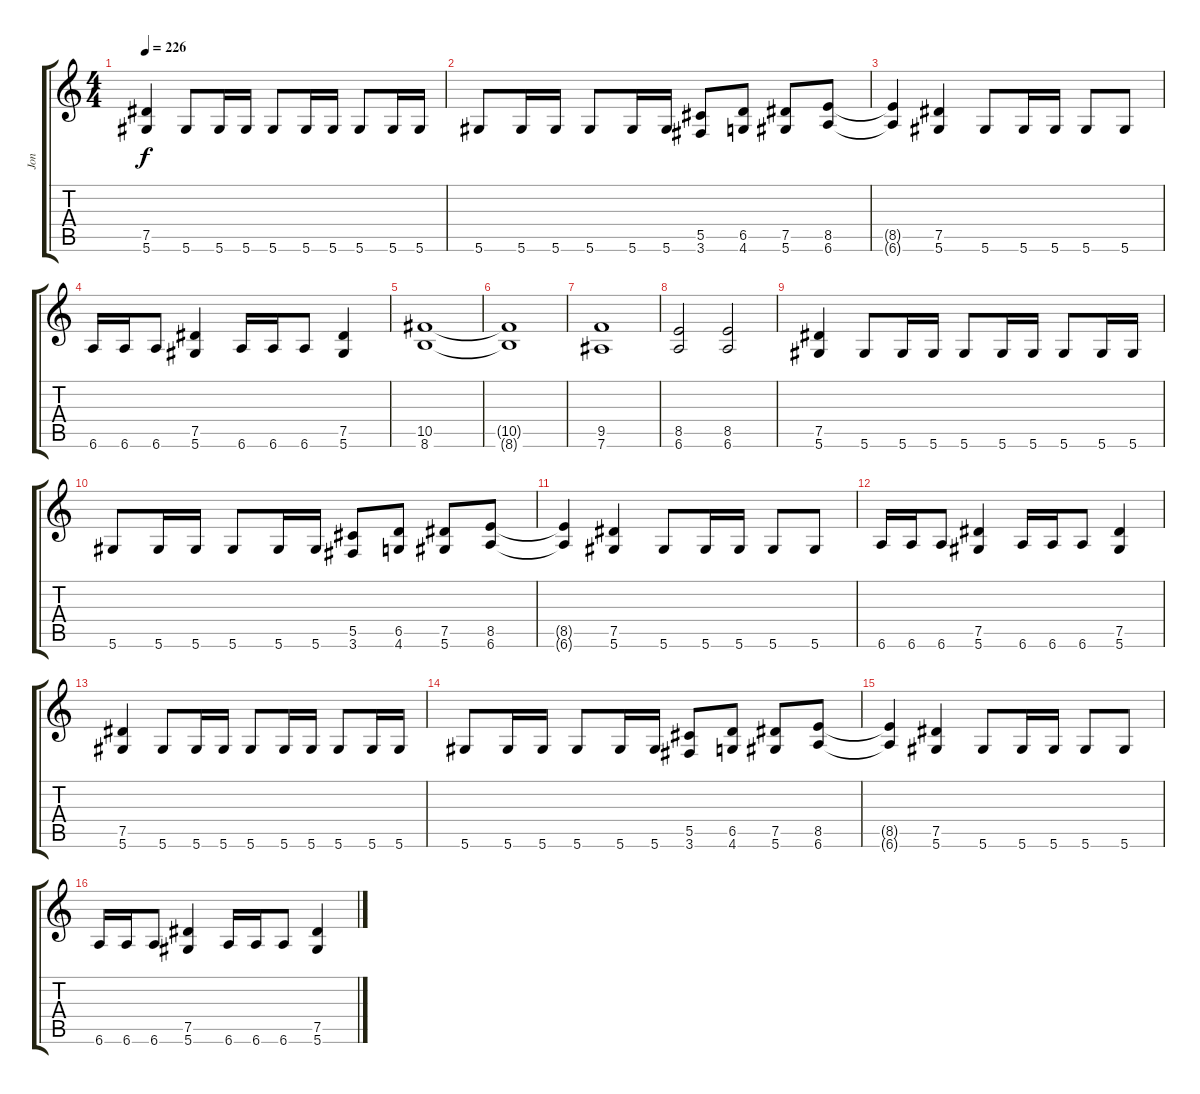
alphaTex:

\track ("Jon" "Jon") {instrument distortionguitar}
\staff {score tabs}
\tuning (Eb4 Bb3 Gb3 Db3 Ab2 Eb2) {hide}
\ts (4 4)
\tempo 226
\clef g2
\ks c
(7.5 5.6).4{dy f} 5.6.8 5.6.16 5.6.16 5.6.8 5.6.16 5.6.16 5.6.8 5.6.16 5.6.16 |
5.6.8 5.6.16 5.6.16 5.6.8 5.6.16 5.6.16 (5.5 3.6).8 (6.5 4.6).8 (7.5 5.6).8 (8.5 6.6).8 |
(8.5{t} 6.6{t}).4 (7.5 5.6).4 5.6.8 5.6.16 5.6.16 5.6.8 5.6.8 |
6.6.16 6.6.16 6.6.8 (7.5 5.6).4 6.6.16 6.6.16 6.6.8 (7.5 5.6).4 |
(10.5 8.6).1 |
(10.5{t} 8.6{t}).1 |
(9.5 7.6).1 |
(8.5 6.6).2 (8.5 6.6).2 |
(7.5 5.6).4 5.6.8 5.6.16 5.6.16 5.6.8 5.6.16 5.6.16 5.6.8 5.6.16 5.6.16 |
5.6.8 5.6.16 5.6.16 5.6.8 5.6.16 5.6.16 (5.5 3.6).8 (6.5 4.6).8 (7.5 5.6).8 (8.5 6.6).8 |
(8.5{t} 6.6{t}).4 (7.5 5.6).4 5.6.8 5.6.16 5.6.16 5.6.8 5.6.8 |
6.6.16 6.6.16 6.6.8 (7.5 5.6).4 6.6.16 6.6.16 6.6.8 (7.5 5.6).4 |
(7.5 5.6).4 5.6.8 5.6.16 5.6.16 5.6.8 5.6.16 5.6.16 5.6.8 5.6.16 5.6.16 |
5.6.8 5.6.16 5.6.16 5.6.8 5.6.16 5.6.16 (5.5 3.6).8 (6.5 4.6).8 (7.5 5.6).8 (8.5 6.6).8 |
(8.5{t} 6.6{t}).4 (7.5 5.6).4 5.6.8 5.6.16 5.6.16 5.6.8 5.6.8 |
6.6.16 6.6.16 6.6.8 (7.5 5.6).4 6.6.16 6.6.16 6.6.8 (7.5 5.6).4
